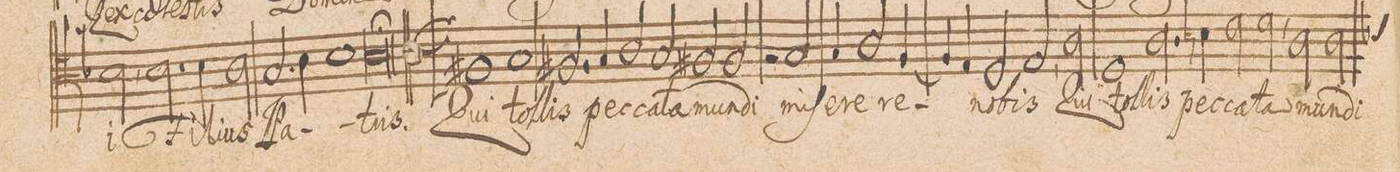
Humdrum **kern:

**kern	**text
*I"[Tenore]	*
*clefC4	*
*k[b-]	*
*M2/1	*
2B-,\	-i
2.B-\	Fi-
4B-\	-li-
2A\	-us
=28-	=28-
2.G/	Pa-
4A\	.
1B-\	.
=29-	=29-
00A\;	-tris.
=30||-	=30||-
*M2/1	*
1F#X/	Qui
1G/	tol-
=31-	=31-
2.F#X/	-lis
4G/	pec-
2A/	-ca-
2G/	-ta
=32-	=32-
2F#X/	mun-
2F#/	-di
2rF	.
2G/	mi-
=33-	=33-
4G/	-ſe-
2A/	-re-
[4F/	-re
4F/]	.
4E/	.
2D/	no-
=34-	=34-
2E,/	-bis
2A\	Qui
1D/	tol-
=35-	=35-
2.A\	-lis
4Bn\	pec-
2c\	-ca-
2d,\	-ta
=36-	=36-
2A\	mun-
*custos:B-	*
2A\	-di
*-	*-
